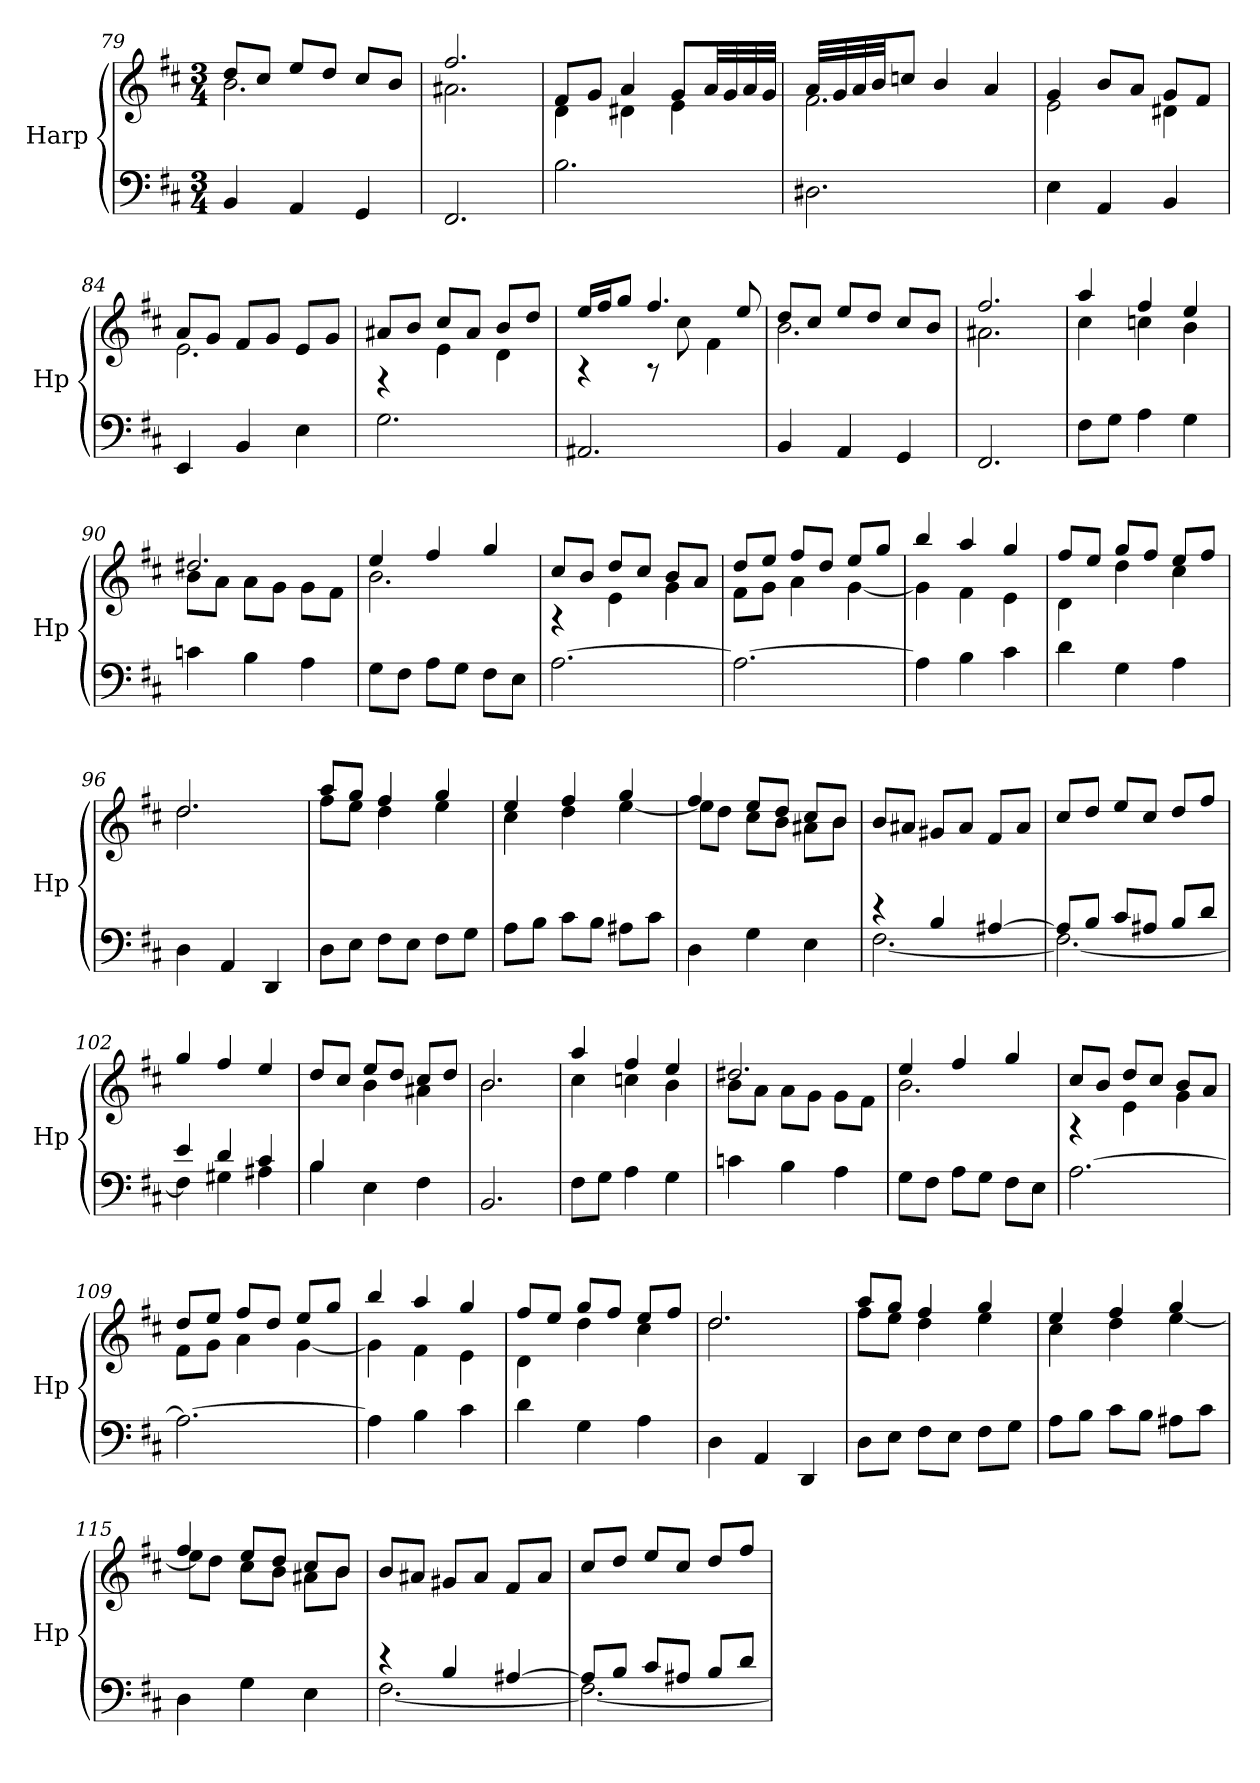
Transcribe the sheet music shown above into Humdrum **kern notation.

**kern	**kern
*part1	*part1
*staff2	*staff1
*I"Harp	*
*I'Hp	*
!!LO:LB:g=z
*clefF4	*clefG2
*k[f#c#]	*k[f#c#]
*M3/4	*M3/4
=79	=79
*	*^
4BB/	8dd/L	2.b\
.	8cc#/J	.
4AA/	8ee/L	.
.	8dd/J	.
4GG/	8cc#/L	.
.	8b/J	.
=80	=80	=80
2.FF#/	2.ff#/	2.a#X\
=81	=81	=81
2.B\	8f#/L	4d\
.	8g/J	.
.	4a/	4d#X\
.	8g/L	4e\
.	32a/LL	.
.	32g/	.
.	32a/	.
.	32g/JJJ	.
=82	=82	=82
2.D#X\	32a/LLL	2.f#\
.	32g/	.
.	32a/	.
.	32b/JJ	.
.	8ccn/J	.
.	4b/	.
.	4a/	.
=83	=83	=83
4E\	4g/	2e\
4AA/	8b/L	.
.	8a/J	.
4BB/	8g/L	4d#X\
.	8f#/J	.
=84	=84	=84
4EE/	8a/L	2.e\
.	8g/J	.
4BB/	8f#/L	.
.	8g/J	.
4E\	8e/L	.
.	8g/J	.
!!LO:LB:g=z	!!
=85	=85	=85
2.G\	8a#X/L	4rF
.	8b/J	.
.	8cc#/L	4e\
.	8a#/J	.
.	8b/L	4d\
.	8dd/J	.
=86	=86	=86
2.AA#X/	16ee/LL	4rA
.	16ff#/J	.
.	8gg/J	.
.	4.ff#/	8rA
.	.	8cc#\
.	.	4f#\
.	8ee/	.
=87	=87	=87
4BB/	8dd/L	2.b\
.	8cc#/J	.
4AA/	8ee/L	.
.	8dd/J	.
4GG/	8cc#/L	.
.	8b/J	.
=88	=88	=88
2.FF#/	2.ff#/	2.a#X\
=89	=89	=89
8F#\L	4aa/	4cc#\
8G\J	.	.
4A\	4ff#/	4ccn\
4G\	4ee/	4b\
=90	=90	=90
4cn\	2.dd#X/	8b\L
.	.	8a\J
4B\	.	8a\L
.	.	8g\J
4A\	.	8g\L
.	.	8f#\J
=91	=91	=91
8G\L	4ee/	2.b\
8F#\J	.	.
8A\L	4ff#/	.
8G\J	.	.
8F#\L	4gg/	.
8E\J	.	.
!!LO:LB:g=z	!!
=92	=92	=92
[2.A\	8cc#/L	4rA
.	8b/J	.
.	8dd/L	4e\
.	8cc#/J	.
.	8b/L	4g\
.	8a/J	.
=93	=93	=93
2.A\_	8dd/L	8f#\L
.	8ee/J	8g\J
.	8ff#/L	4a\
.	8dd/J	.
.	8ee/L	[4g\
.	8gg/J	.
=94	=94	=94
4A\]	4bb/	4g\]
4B\	4aa/	4f#\
4c#\	4gg/	4e\
=95	=95	=95
4d\	8ff#/L	4d\
.	8ee/J	.
4G\	8gg/L	4dd\
.	8ff#/J	.
4A\	8ee/L	4cc#\
.	8ff#/J	.
=96	=96	=96
4D\	2.dd/	2.dd\
4AA/	.	.
4DD/	.	.
=97	=97	=97
8D\L	8aa/L	8ff#\L
8E\J	8gg/J	8ee\J
8F#\L	4ff#/	4dd\
8E\J	.	.
8F#\L	4gg/	4ee\
8G\J	.	.
=98	=98	=98
8A\L	4ee/	4cc#\
8B\J	.	.
8c#\L	4ff#/	4dd\
8B\J	.	.
8A#X\L	4gg/	[4ee\
8c#\J	.	.
!!LO:LB:g=z	!!
=99	=99	=99
4D\	4ff#/	8ee\L]
.	.	8dd\J
4G\	8ee/L	8cc#\L
.	8dd/J	8b\J
4E\	8cc#/L	8a#X\L
.	8b/J	8b\J
=100	=100	=100
*^	*	*
4ryy	[2.F#\	8b/L	4rGG
.	.	8a#X/J	.
4B/	.	8g#X/L	2ryy
.	.	8a#/J	.
[4A#X/	.	8f#/L	.
.	.	8a#/J	.
*	*	*v	*v
=101	=101	=101
8A#/L]	2.F#\_	8cc#/L
8B/J	.	8dd/J
8c#/L	.	8ee/L
8A#X/J	.	8cc#/J
8B/L	.	8dd/L
8d/J	.	8ff#/J
=102	=102	=102
4e/	4F#\]	4gg/
4d/	4G#X\	4ff#/
4c#/	4A#X\	4ee/
=103	=103	=103
*	*	*^
4B/	4B\	8dd/L	4ryy
.	.	8cc#/J	.
2ryy	4E\	8ee/L	4b\
.	.	8dd/J	.
.	4F#\	8cc#/L	4a#X\
.	.	8dd/J	.
*v	*v	*	*
=104	=104	=104
2.BB/	2.b/	2.b\
=105	=105	=105
8F#\L	4aa/	4cc#\
8G\J	.	.
4A\	4ff#/	4ccn\
4G\	4ee/	4b\
!!LO:LB:g=z	!!
=106	=106	=106
4cn\	2.dd#X/	8b\L
.	.	8a\J
4B\	.	8a\L
.	.	8g\J
4A\	.	8g\L
.	.	8f#\J
=107	=107	=107
8G\L	4ee/	2.b\
8F#\J	.	.
8A\L	4ff#/	.
8G\J	.	.
8F#\L	4gg/	.
8E\J	.	.
=108	=108	=108
[2.A\	8cc#/L	4rA
.	8b/J	.
.	8dd/L	4e\
.	8cc#/J	.
.	8b/L	4g\
.	8a/J	.
=109	=109	=109
2.A\_	8dd/L	8f#\L
.	8ee/J	8g\J
.	8ff#/L	4a\
.	8dd/J	.
.	8ee/L	[4g\
.	8gg/J	.
=110	=110	=110
4A\]	4bb/	4g\]
4B\	4aa/	4f#\
4c#\	4gg/	4e\
=111	=111	=111
4d\	8ff#/L	4d\
.	8ee/J	.
4G\	8gg/L	4dd\
.	8ff#/J	.
4A\	8ee/L	4cc#\
.	8ff#/J	.
=112	=112	=112
4D\	2.dd/	2.dd\
4AA/	.	.
4DD/	.	.
!!LO:PB:g=z	!!
=113	=113	=113
8D\L	8aa/L	8ff#\L
8E\J	8gg/J	8ee\J
8F#\L	4ff#/	4dd\
8E\J	.	.
8F#\L	4gg/	4ee\
8G\J	.	.
=114	=114	=114
8A\L	4ee/	4cc#\
8B\J	.	.
8c#\L	4ff#/	4dd\
8B\J	.	.
8A#X\L	4gg/	[4ee\
8c#\J	.	.
=115	=115	=115
4D\	4ff#/	8ee\L]
.	.	8dd\J
4G\	8ee/L	8cc#\L
.	8dd/J	8b\J
4E\	8cc#/L	8a#X\L
.	8b/J	8b\J
=116	=116	=116
*^	*	*
4ryy	[2.F#\	8b/L	4rGG
.	.	8a#X/J	.
4B/	.	8g#X/L	2ryy
.	.	8a#/J	.
[4A#X/	.	8f#/L	.
.	.	8a#/J	.
*	*	*v	*v
=117	=117	=117
8A#/L]	2.F#\_	8cc#/L
8B/J	.	8dd/J
8c#/L	.	8ee/L
8A#X/J	.	8cc#/J
8B/L	.	8dd/L
8d/J	.	8ff#/J
*v	*v	*
=	=
*-	*-
